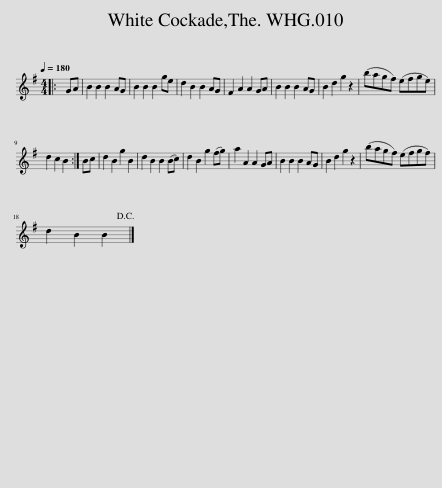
X:1
L:1/8
Q:1/4=180
M:4/4
I:linebreak $
K:G
V:1 treble
V:1
|: GA | B2 B2 B2 AG | B2 B2 B2 ge | d2 B2 B2 AG | F2 A2 A2 GA | %5
 B2 B2 B2 AG | B2 d2 g2 z2 | (bagf) (efge) |$ d2 c2 B2 :| Bc | %10
 d2 B2 g2 B2 | d2 B2 B2 (Bc) | d2 B2 g2 (fg) | a2 A2 A2 GA | B2 B2 B2 AG | %15
 B2 d2 g2 z2 | (bagf) (efgf) |$ d2 B2 B2!D.C.! |] %18
